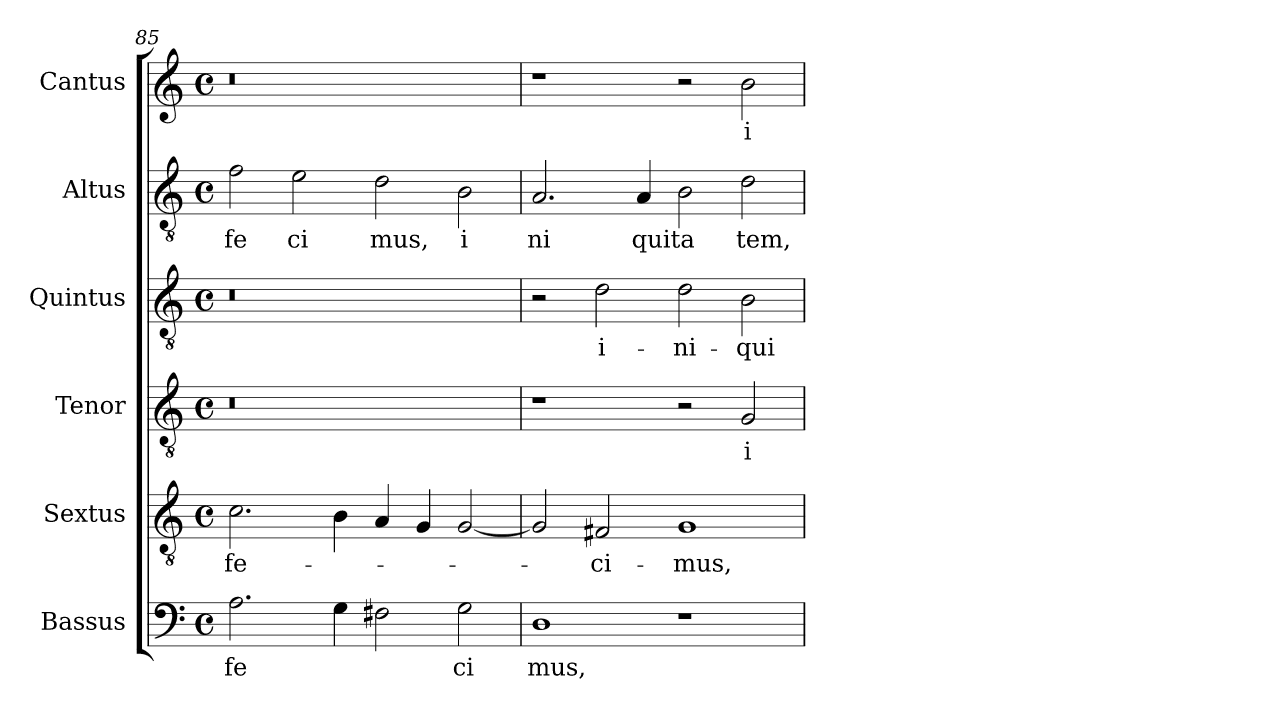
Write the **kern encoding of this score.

**kern	**text	**kern	**text	**kern	**text	**kern	**text	**kern	**text	**kern	**text
*part6	*part6	*part5	*part5	*part4	*part4	*part3	*part3	*part2	*part2	*part1	*part1
*staff6	*staff6	*staff5	*staff5	*staff4	*staff4	*staff3	*staff3	*staff2	*staff2	*staff1	*staff1
*I"Bassus	*	*I"Sextus	*	*I"Tenor	*	*I"Quintus	*	*I"Altus	*	*I"Cantus	*
!!LO:LB:g=z
*clefF4	*	*clefGv2	*	*clefGv2	*	*clefGv2	*	*clefGv2	*	*clefG2	*
*M4/4	*	*M4/4	*	*M4/4	*	*M4/4	*	*M4/4	*	*M4/4	*
*met(c)	*	*met(c)	*	*met(c)	*	*met(c)	*	*met(c)	*	*met(c)	*
=85	=85	=85	=85	=85	=85	=85	=85	=85	=85	=85	=85
!	!LO:LY:b:cj	!	!LO:LY:b:cj	!	!	!	!	!	!LO:LY:b:cj	!	!
2.A\	fe	2.c\	fe-	0r	.	0r	.	2f\	fe	0r	.
!	!	!	!	!	!	!	!	!	!LO:LY:b:cj	!	!
.	.	.	.	.	.	.	.	2e\	ci	.	.
4G\	.	4B\	.	.	.	.	.	.	.	.	.
!	!	!	!	!	!	!	!	!	!LO:LY:b:cj	!	!
2F#X\	.	4A/	.	.	.	.	.	2d\	mus,	.	.
.	.	4G/	.	.	.	.	.	.	.	.	.
!	!LO:LY:b:cj	!	!	!	!	!	!	!	!LO:LY:b:cj	!	!
2G\	ci	[<2G/	.	.	.	.	.	2B\	i	.	.
=86	=86	=86	=86	=86	=86	=86	=86	=86	=86	=86	=86
!	!LO:LY:b:cj	!	!	!	!	!	!	!	!LO:LY:b:cj	!	!
1D	mus,	2G/]	.	1r	.	2r	.	2.A/	ni	1r	.
!	!	!	!LO:LY:b:cj	!	!	!	!LO:LY:b:cj	!	!	!	!
.	.	2F#X/	-ci-	.	.	2d\	i-	.	.	.	.
!	!	!	!	!	!	!	!	!	!LO:LY:b:cj	!	!
.	.	.	.	.	.	.	.	4A/	quita	.	.
!	!	!	!LO:LY:b:cj	!	!	!	!LO:LY:b:cj	!	!	!	!
1r	.	1G	-mus,	2r	.	2d\	-ni-	2B\	.	2r	.
!	!	!	!	!	!LO:LY:b:cj	!	!LO:LY:b:cj	!	!LO:LY:b:cj	!	!LO:LY:b:cj
.	.	.	.	2G/	i	2B\	-qui-	2d\	tem,	2b\	i-
=	=	=	=	=	=	=	=	=	=	=	=
*-	*-	*-	*-	*-	*-	*-	*-	*-	*-	*-	*-
